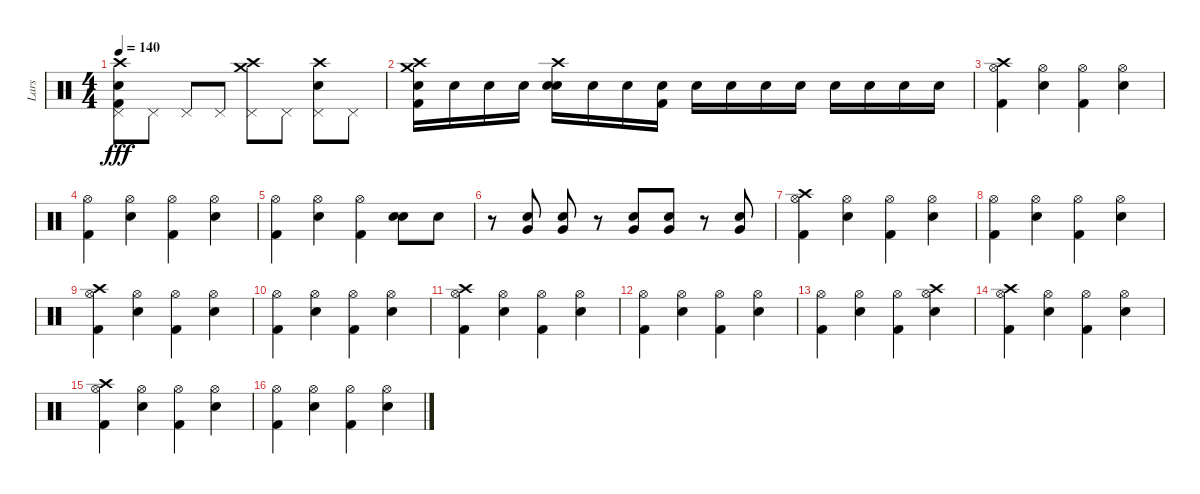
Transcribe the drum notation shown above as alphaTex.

\track ("Lars" "Lars") {instrument percussion}
\staff {score}
\articulation defaults
\ts (4 4)
\tempo 140
\clef neutral
\ks c
("Crash high (hit)" "Pedal Hi-Hat (hit)" "Snare (hit) 2" "Kick (hit) 2").8{dy fff} "Pedal Hi-Hat (hit)".8 "Pedal Hi-Hat (hit)".8 "Pedal Hi-Hat (hit)".8 ("Crash medium (hit)" "Crash high (hit)" "Pedal Hi-Hat (hit)").8 "Pedal Hi-Hat (hit)".8 ("Crash high (hit)" "Pedal Hi-Hat (hit)" "Snare (hit) 2").8 "Pedal Hi-Hat (hit)".8 |
("Crash medium (hit)" "Crash high (hit)" "Snare (hit) 2" "Kick (hit) 2").16 "Snare (hit) 2".16 "Snare (hit) 2".16 "Snare (hit) 2".16 ("Crash high (hit)" "Snare (hit) 2" "Snare (hit) 2").16 "Snare (hit) 2".16 "Snare (hit) 2".16 ("Snare (hit) 2" "Kick (hit) 2").16 "Snare (hit) 2".16 "Snare (hit) 2".16 "Snare (hit) 2".16 "Snare (hit) 2".16 "Snare (hit) 2".16 "Snare (hit) 2".16 "Snare (hit) 2".16 "Snare (hit) 2".16 |
("Crash high (hit)" "Hi-Hat (open)" "Kick (hit) 2").4 ("Hi-Hat (open)" "Snare (hit) 2").4 ("Hi-Hat (open)" "Kick (hit) 2").4 ("Snare (hit) 2" "Hi-Hat (open)").4 |
("Hi-Hat (open)" "Kick (hit) 2").4 ("Snare (hit) 2" "Hi-Hat (open)").4 ("Hi-Hat (open)" "Kick (hit) 2").4 ("Snare (hit) 2" "Hi-Hat (open)").4 |
("Hi-Hat (open)" "Kick (hit) 2").4 ("Snare (hit) 2" "Hi-Hat (open)").4 ("Hi-Hat (open)" "Kick (hit) 2").4 ("Snare (hit) 2" "Snare (hit) 2").8 "Snare (hit) 2".8 |
r.8 ("Very Low Tom (hit)" "Snare (hit) 2").8 ("Very Low Tom (hit)" "Snare (hit) 2").8 r.8 ("Very Low Tom (hit)" "Snare (hit) 2").8 ("Very Low Tom (hit)" "Snare (hit) 2").8 r.8 ("Very Low Tom (hit)" "Snare (hit) 2").8 |
("Crash high (hit)" "Hi-Hat (open)" "Kick (hit) 2").4 ("Snare (hit) 2" "Hi-Hat (open)").4 ("Hi-Hat (open)" "Kick (hit) 2").4 ("Snare (hit) 2" "Hi-Hat (open)").4 |
("Hi-Hat (open)" "Kick (hit) 2").4 ("Snare (hit) 2" "Hi-Hat (open)").4 ("Hi-Hat (open)" "Kick (hit) 2").4 ("Snare (hit) 2" "Hi-Hat (open)").4 |
("Crash high (hit)" "Hi-Hat (open)" "Kick (hit) 2").4 ("Snare (hit) 2" "Hi-Hat (open)").4 ("Hi-Hat (open)" "Kick (hit) 2").4 ("Snare (hit) 2" "Hi-Hat (open)").4 |
("Hi-Hat (open)" "Kick (hit) 2").4 ("Snare (hit) 2" "Hi-Hat (open)").4 ("Hi-Hat (open)" "Kick (hit) 2").4 ("Snare (hit) 2" "Hi-Hat (open)").4 |
("Crash high (hit)" "Hi-Hat (open)" "Kick (hit) 2").4 ("Snare (hit) 2" "Hi-Hat (open)").4 ("Hi-Hat (open)" "Kick (hit) 2").4 ("Snare (hit) 2" "Hi-Hat (open)").4 |
("Hi-Hat (open)" "Kick (hit) 2").4 ("Snare (hit) 2" "Hi-Hat (open)").4 ("Hi-Hat (open)" "Kick (hit) 2").4 ("Snare (hit) 2" "Hi-Hat (open)").4 |
("Hi-Hat (open)" "Kick (hit) 2").4 ("Snare (hit) 2" "Hi-Hat (open)").4 ("Hi-Hat (open)" "Kick (hit) 2").4 ("Crash high (hit)" "Snare (hit) 2" "Hi-Hat (open)").4 |
("Crash high (hit)" "Hi-Hat (open)" "Kick (hit) 2").4 ("Snare (hit) 2" "Hi-Hat (open)").4 ("Hi-Hat (open)" "Kick (hit) 2").4 ("Snare (hit) 2" "Hi-Hat (open)").4 |
("Crash high (hit)" "Hi-Hat (open)" "Kick (hit) 2").4 ("Snare (hit) 2" "Hi-Hat (open)").4 ("Hi-Hat (open)" "Kick (hit) 2").4 ("Snare (hit) 2" "Hi-Hat (open)").4 |
("Hi-Hat (open)" "Kick (hit) 2").4 ("Snare (hit) 2" "Hi-Hat (open)").4 ("Hi-Hat (open)" "Kick (hit) 2").4 ("Snare (hit) 2" "Hi-Hat (open)").4
